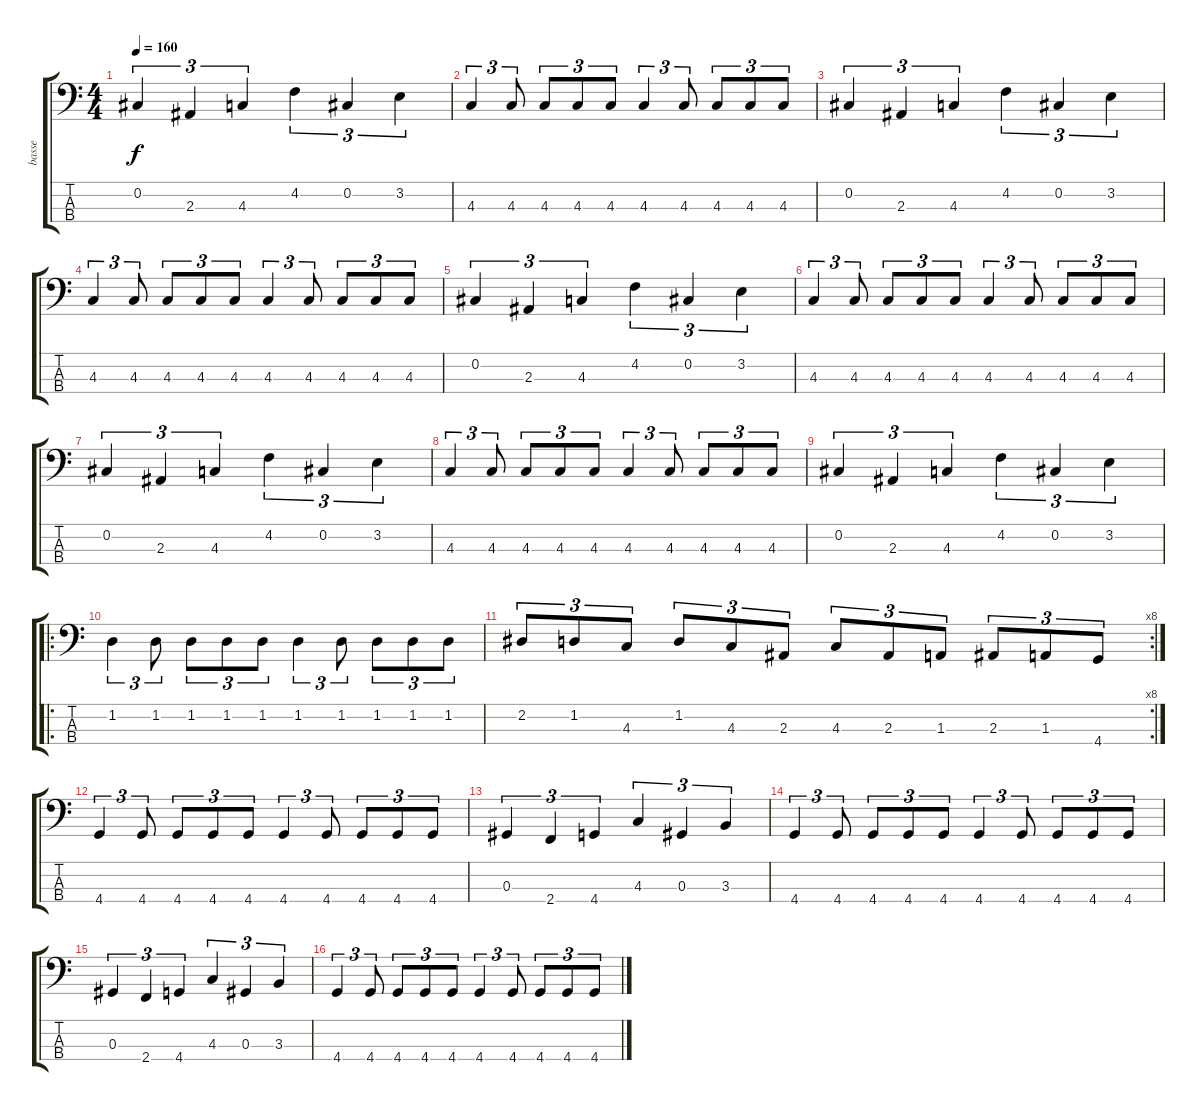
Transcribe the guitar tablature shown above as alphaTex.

\track ("basse" "basse") {instrument electricbasspick}
\staff {score tabs}
\tuning (Gb2 Db2 Ab1 Eb1) {hide}
\ts (4 4)
\tempo 160
\clef f4
\ks c
0.2.4{tu (3 2) dy f} 2.3.4{tu (3 2)} 4.3.4{tu (3 2)} 4.2.4{tu (3 2)} 0.2.4{tu (3 2)} 3.2.4{tu (3 2)} |
4.3.4{tu (3 2)} 4.3.8{tu (3 2)} 4.3.8{tu (3 2)} 4.3.8{tu (3 2)} 4.3.8{tu (3 2)} 4.3.4{tu (3 2)} 4.3.8{tu (3 2)} 4.3.8{tu (3 2)} 4.3.8{tu (3 2)} 4.3.8{tu (3 2)} |
0.2.4{tu (3 2)} 2.3.4{tu (3 2)} 4.3.4{tu (3 2)} 4.2.4{tu (3 2)} 0.2.4{tu (3 2)} 3.2.4{tu (3 2)} |
4.3.4{tu (3 2)} 4.3.8{tu (3 2)} 4.3.8{tu (3 2)} 4.3.8{tu (3 2)} 4.3.8{tu (3 2)} 4.3.4{tu (3 2)} 4.3.8{tu (3 2)} 4.3.8{tu (3 2)} 4.3.8{tu (3 2)} 4.3.8{tu (3 2)} |
0.2.4{tu (3 2)} 2.3.4{tu (3 2)} 4.3.4{tu (3 2)} 4.2.4{tu (3 2)} 0.2.4{tu (3 2)} 3.2.4{tu (3 2)} |
4.3.4{tu (3 2)} 4.3.8{tu (3 2)} 4.3.8{tu (3 2)} 4.3.8{tu (3 2)} 4.3.8{tu (3 2)} 4.3.4{tu (3 2)} 4.3.8{tu (3 2)} 4.3.8{tu (3 2)} 4.3.8{tu (3 2)} 4.3.8{tu (3 2)} |
0.2.4{tu (3 2)} 2.3.4{tu (3 2)} 4.3.4{tu (3 2)} 4.2.4{tu (3 2)} 0.2.4{tu (3 2)} 3.2.4{tu (3 2)} |
4.3.4{tu (3 2)} 4.3.8{tu (3 2)} 4.3.8{tu (3 2)} 4.3.8{tu (3 2)} 4.3.8{tu (3 2)} 4.3.4{tu (3 2)} 4.3.8{tu (3 2)} 4.3.8{tu (3 2)} 4.3.8{tu (3 2)} 4.3.8{tu (3 2)} |
0.2.4{tu (3 2)} 2.3.4{tu (3 2)} 4.3.4{tu (3 2)} 4.2.4{tu (3 2)} 0.2.4{tu (3 2)} 3.2.4{tu (3 2)} |
\ro
1.2.4{tu (3 2)} 1.2.8{tu (3 2)} 1.2.8{tu (3 2)} 1.2.8{tu (3 2)} 1.2.8{tu (3 2)} 1.2.4{tu (3 2)} 1.2.8{tu (3 2)} 1.2.8{tu (3 2)} 1.2.8{tu (3 2)} 1.2.8{tu (3 2)} |
\rc 8
2.2.8{tu (3 2)} 1.2.8{tu (3 2)} 4.3.8{tu (3 2)} 1.2.8{tu (3 2)} 4.3.8{tu (3 2)} 2.3.8{tu (3 2)} 4.3.8{tu (3 2)} 2.3.8{tu (3 2)} 1.3.8{tu (3 2)} 2.3.8{tu (3 2)} 1.3.8{tu (3 2)} 4.4.8{tu (3 2)} |
4.4.4{tu (3 2)} 4.4.8{tu (3 2)} 4.4.8{tu (3 2)} 4.4.8{tu (3 2)} 4.4.8{tu (3 2)} 4.4.4{tu (3 2)} 4.4.8{tu (3 2)} 4.4.8{tu (3 2)} 4.4.8{tu (3 2)} 4.4.8{tu (3 2)} |
0.3.4{tu (3 2)} 2.4.4{tu (3 2)} 4.4.4{tu (3 2)} 4.3.4{tu (3 2)} 0.3.4{tu (3 2)} 3.3.4{tu (3 2)} |
4.4.4{tu (3 2)} 4.4.8{tu (3 2)} 4.4.8{tu (3 2)} 4.4.8{tu (3 2)} 4.4.8{tu (3 2)} 4.4.4{tu (3 2)} 4.4.8{tu (3 2)} 4.4.8{tu (3 2)} 4.4.8{tu (3 2)} 4.4.8{tu (3 2)} |
0.3.4{tu (3 2)} 2.4.4{tu (3 2)} 4.4.4{tu (3 2)} 4.3.4{tu (3 2)} 0.3.4{tu (3 2)} 3.3.4{tu (3 2)} |
4.4.4{tu (3 2)} 4.4.8{tu (3 2)} 4.4.8{tu (3 2)} 4.4.8{tu (3 2)} 4.4.8{tu (3 2)} 4.4.4{tu (3 2)} 4.4.8{tu (3 2)} 4.4.8{tu (3 2)} 4.4.8{tu (3 2)} 4.4.8{tu (3 2)}
